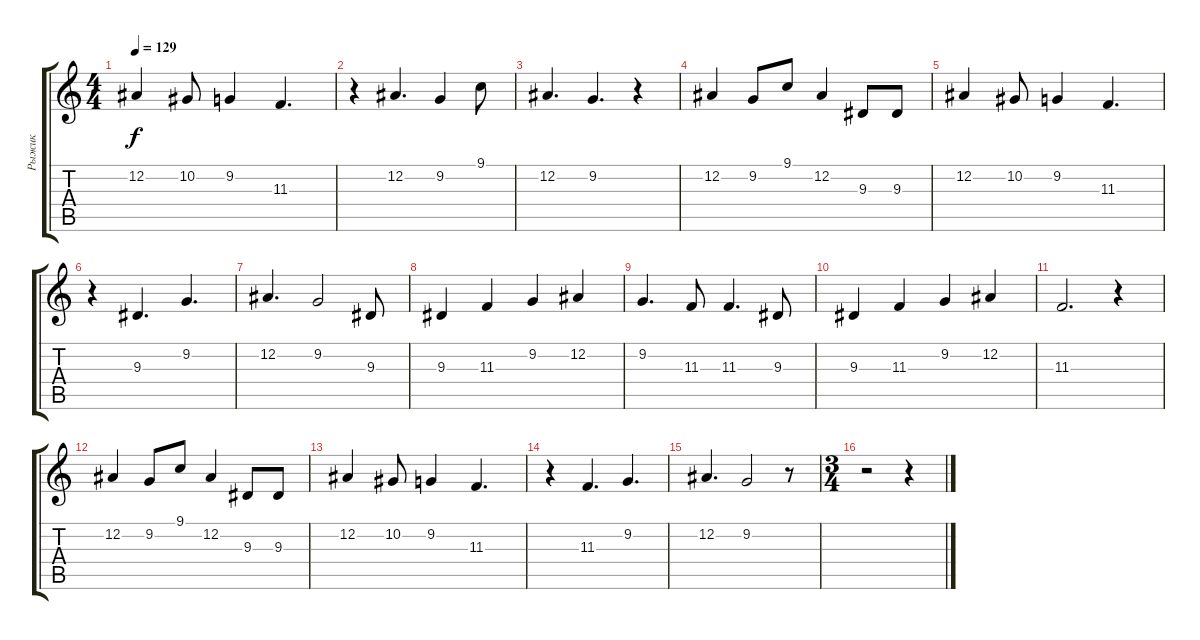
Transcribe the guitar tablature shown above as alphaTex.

\track ("Рыжик" "Рыжик") {instrument lead1square}
\staff {score tabs}
\tuning (Eb4 Bb3 Gb3 Db3 Ab2 Eb2) {hide}
\ts (4 4)
\tempo 129
\clef g2
\ks c
12.2.4{dy f} 10.2.8 9.2.4 11.3.4{d} |
r.4 12.2.4{d} 9.2.4 9.1.8 |
12.2.4{d} 9.2.4{d} r.4 |
12.2.4 9.2.8 9.1.8 12.2.4 9.3.8 9.3.8 |
12.2.4 10.2.8 9.2.4 11.3.4{d} |
r.4 9.3.4{d} 9.2.4{d} |
12.2.4{d} 9.2.2 9.3.8 |
9.3.4 11.3.4 9.2.4 12.2.4 |
9.2.4{d} 11.3.8 11.3.4{d} 9.3.8 |
9.3.4 11.3.4 9.2.4 12.2.4 |
11.3.2{d} r.4 |
12.2.4 9.2.8 9.1.8 12.2.4 9.3.8 9.3.8 |
12.2.4 10.2.8 9.2.4 11.3.4{d} |
r.4 11.3.4{d} 9.2.4{d} |
12.2.4{d} 9.2.2 r.8 |
\ts (3 4)
r.2 r.4
